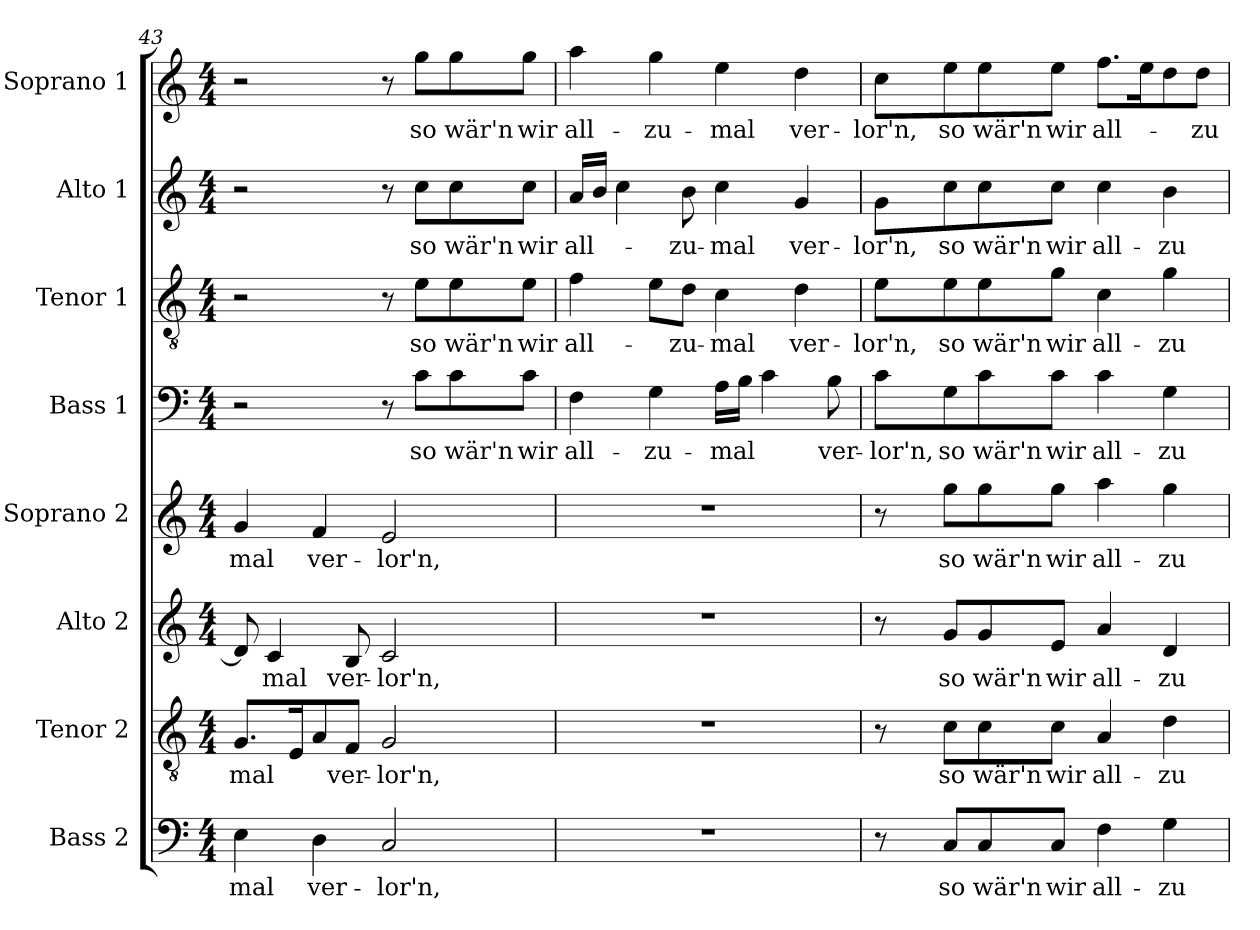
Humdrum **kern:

**kern	**text	**kern	**text	**kern	**text	**kern	**text	**kern	**text	**kern	**text	**kern	**text	**kern	**text
*part8	*part8	*part7	*part7	*part6	*part6	*part5	*part5	*part4	*part4	*part3	*part3	*part2	*part2	*part1	*part1
*staff8	*staff8	*staff7	*staff7	*staff6	*staff6	*staff5	*staff5	*staff4	*staff4	*staff3	*staff3	*staff2	*staff2	*staff1	*staff1
*I"Bass 2	*	*I"Tenor 2	*	*I"Alto 2	*	*I"Soprano 2	*	*I"Bass 1	*	*I"Tenor 1	*	*I"Alto 1	*	*I"Soprano 1	*
*I'B2	*	*I'T2	*	*I'A2	*	*I'S2	*	*I'B1	*	*I'T1	*	*I'A1	*	*I'S1	*
*clefF4	*	*clefGv2	*	*clefG2	*	*clefG2	*	*clefF4	*	*clefGv2	*	*clefG2	*	*clefG2	*
*	*	*ITrd7c12	*	*	*	*	*	*	*	*ITrd7c12	*	*	*	*	*
*k[]	*	*k[]	*	*k[]	*	*k[]	*	*k[]	*	*k[]	*	*k[]	*	*k[]	*
*C:	*	*C:	*	*C:	*	*C:	*	*C:	*	*C:	*	*C:	*	*C:	*
*M4/4	*	*M4/4	*	*M4/4	*	*M4/4	*	*M4/4	*	*M4/4	*	*M4/4	*	*M4/4	*
=43	=43	=43	=43	=43	=43	=43	=43	=43	=43	=43	=43	=43	=43	=43	=43
!	!LO:LY:b:color=#000000	!	!	!	!	!	!	!	!	!	!	!	!	!	!
!	!	!	!LO:LY:b:color=#000000	!	!	!	!	!	!	!	!	!	!	!	!
!	!	!	!	!	!	!	!LO:LY:b:color=#000000	!	!	!	!	!	!	!	!
4Ei\	-mal	8.GGi/L	-mal	8di/]	.	4gi/	-mal	2r	.	2r	.	2r	.	2r	.
!	!	!	!	!	!LO:LY:b:color=#000000	!	!	!	!	!	!	!	!	!	!
.	.	.	.	4ci/	-mal	.	.	.	.	.	.	.	.	.	.
.	.	16EEi/k	.	.	.	.	.	.	.	.	.	.	.	.	.
!	!LO:LY:b:color=#000000	!	!	!	!	!	!	!	!	!	!	!	!	!	!
!	!	!	!	!	!	!	!LO:LY:b:color=#000000	!	!	!	!	!	!	!	!
4Di\	ver-	8AAi/	.	.	.	4fi/	ver-	.	.	.	.	.	.	.	.
!	!	!	!LO:LY:b:color=#000000	!	!	!	!	!	!	!	!	!	!	!	!
!	!	!	!	!	!LO:LY:b:color=#000000	!	!	!	!	!	!	!	!	!	!
.	.	8FFi/J	ver-	8Bi/	ver-	.	.	.	.	.	.	.	.	.	.
!	!LO:LY:b:color=#000000	!	!	!	!	!	!	!	!	!	!	!	!	!	!
!	!	!	!LO:LY:b:color=#000000	!	!	!	!	!	!	!	!	!	!	!	!
!	!	!	!	!	!LO:LY:b:color=#000000	!	!	!	!	!	!	!	!	!	!
!	!	!	!	!	!	!	!LO:LY:b:color=#000000	!	!	!	!	!	!	!	!
2Ci/	-lor'n,	2GGi/	-lor'n,	2ci/	-lor'n,	2ei/	-lor'n,	8r	.	8r	.	8r	.	8r	.
!	!	!	!	!	!	!	!	!	!LO:LY:b:color=#000000	!	!	!	!	!	!
!	!	!	!	!	!	!	!	!	!	!	!LO:LY:b:color=#000000	!	!	!	!
!	!	!	!	!	!	!	!	!	!	!	!	!	!LO:LY:b:color=#000000	!	!
!	!	!	!	!	!	!	!	!	!	!	!	!	!	!	!LO:LY:b:color=#000000
.	.	.	.	.	.	.	.	8ci\L	so	8Ei\L	so	8cci\L	so	8ggi\L	so
!	!	!	!	!	!	!	!	!	!LO:LY:b:color=#000000	!	!	!	!	!	!
!	!	!	!	!	!	!	!	!	!	!	!LO:LY:b:color=#000000	!	!	!	!
!	!	!	!	!	!	!	!	!	!	!	!	!	!LO:LY:b:color=#000000	!	!
!	!	!	!	!	!	!	!	!	!	!	!	!	!	!	!LO:LY:b:color=#000000
.	.	.	.	.	.	.	.	8ci\	wär'n	8Ei\	wär'n	8cci\	wär'n	8ggi\	wär'n
!	!	!	!	!	!	!	!	!	!LO:LY:b:color=#000000	!	!	!	!	!	!
!	!	!	!	!	!	!	!	!	!	!	!LO:LY:b:color=#000000	!	!	!	!
!	!	!	!	!	!	!	!	!	!	!	!	!	!LO:LY:b:color=#000000	!	!
!	!	!	!	!	!	!	!	!	!	!	!	!	!	!	!LO:LY:b:color=#000000
.	.	.	.	.	.	.	.	8ci\J	wir	8Ei\J	wir	8cci\J	wir	8ggi\J	wir
=44	=44	=44	=44	=44	=44	=44	=44	=44	=44	=44	=44	=44	=44	=44	=44
!	!	!	!	!	!	!	!	!	!LO:LY:b:color=#000000	!	!	!	!	!	!
!	!	!	!	!	!	!	!	!	!	!	!LO:LY:b:color=#000000	!	!	!	!
!	!	!	!	!	!	!	!	!	!	!	!	!	!LO:LY:b:color=#000000	!	!
!	!	!	!	!	!	!	!	!	!	!	!	!	!	!	!LO:LY:b:color=#000000
1r	.	1r	.	1r	.	1r	.	4Fi\	all-	4Fi\	all-	16ai/LL	all-	4aai\	all-
.	.	.	.	.	.	.	.	.	.	.	.	16bi/JJ	.	.	.
.	.	.	.	.	.	.	.	.	.	.	.	4cci\	.	.	.
!	!	!	!	!	!	!	!	!	!LO:LY:b:color=#000000	!	!	!	!	!	!
!	!	!	!	!	!	!	!	!	!	!	!	!	!	!	!LO:LY:b:color=#000000
.	.	.	.	.	.	.	.	4Gi\	-zu-	8Ei\L	.	.	.	4ggi\	-zu-
!	!	!	!	!	!	!	!	!	!	!	!LO:LY:b:color=#000000	!	!	!	!
!	!	!	!	!	!	!	!	!	!	!	!	!	!LO:LY:b:color=#000000	!	!
.	.	.	.	.	.	.	.	.	.	8Di\J	-zu-	8bi\	-zu-	.	.
!	!	!	!	!	!	!	!	!	!LO:LY:b:color=#000000	!	!	!	!	!	!
!	!	!	!	!	!	!	!	!	!	!	!LO:LY:b:color=#000000	!	!	!	!
!	!	!	!	!	!	!	!	!	!	!	!	!	!LO:LY:b:color=#000000	!	!
!	!	!	!	!	!	!	!	!	!	!	!	!	!	!	!LO:LY:b:color=#000000
.	.	.	.	.	.	.	.	16Ai\LL	-mal	4Ci\	-mal	4cci\	-mal	4eei\	-mal
.	.	.	.	.	.	.	.	16Bi\JJ	.	.	.	.	.	.	.
.	.	.	.	.	.	.	.	4ci\	.	.	.	.	.	.	.
!	!	!	!	!	!	!	!	!	!	!	!LO:LY:b:color=#000000	!	!	!	!
!	!	!	!	!	!	!	!	!	!	!	!	!	!LO:LY:b:color=#000000	!	!
!	!	!	!	!	!	!	!	!	!	!	!	!	!	!	!LO:LY:b:color=#000000
.	.	.	.	.	.	.	.	.	.	4Di\	ver-	4gi/	ver-	4ddi\	ver-
!	!	!	!	!	!	!	!	!	!LO:LY:b:color=#000000	!	!	!	!	!	!
.	.	.	.	.	.	.	.	8Bi\	ver-	.	.	.	.	.	.
!!LO:PB:g=z
=45	=45	=45	=45	=45	=45	=45	=45	=45	=45	=45	=45	=45	=45	=45	=45
!	!	!	!	!	!	!	!	!	!LO:LY:b:color=#000000	!	!	!	!	!	!
!	!	!	!	!	!	!	!	!	!	!	!LO:LY:b:color=#000000	!	!	!	!
!	!	!	!	!	!	!	!	!	!	!	!	!	!LO:LY:b:color=#000000	!	!
!	!	!	!	!	!	!	!	!	!	!	!	!	!	!	!LO:LY:b:color=#000000
8r	.	8r	.	8r	.	8r	.	8ci\L	-lor'n,	8Ei\L	-lor'n,	8gi\L	-lor'n,	8cci\L	-lor'n,
!	!LO:LY:b:color=#000000	!	!	!	!	!	!	!	!	!	!	!	!	!	!
!	!	!	!LO:LY:b:color=#000000	!	!	!	!	!	!	!	!	!	!	!	!
!	!	!	!	!	!LO:LY:b:color=#000000	!	!	!	!	!	!	!	!	!	!
!	!	!	!	!	!	!	!LO:LY:b:color=#000000	!	!	!	!	!	!	!	!
!	!	!	!	!	!	!	!	!	!LO:LY:b:color=#000000	!	!	!	!	!	!
!	!	!	!	!	!	!	!	!	!	!	!LO:LY:b:color=#000000	!	!	!	!
!	!	!	!	!	!	!	!	!	!	!	!	!	!LO:LY:b:color=#000000	!	!
!	!	!	!	!	!	!	!	!	!	!	!	!	!	!	!LO:LY:b:color=#000000
8Ci/L	so	8Ci\L	so	8gi/L	so	8ggi\L	so	8Gi\	so	8Ei\	so	8cci\	so	8eei\	so
!	!LO:LY:b:color=#000000	!	!	!	!	!	!	!	!	!	!	!	!	!	!
!	!	!	!LO:LY:b:color=#000000	!	!	!	!	!	!	!	!	!	!	!	!
!	!	!	!	!	!LO:LY:b:color=#000000	!	!	!	!	!	!	!	!	!	!
!	!	!	!	!	!	!	!LO:LY:b:color=#000000	!	!	!	!	!	!	!	!
!	!	!	!	!	!	!	!	!	!LO:LY:b:color=#000000	!	!	!	!	!	!
!	!	!	!	!	!	!	!	!	!	!	!LO:LY:b:color=#000000	!	!	!	!
!	!	!	!	!	!	!	!	!	!	!	!	!	!LO:LY:b:color=#000000	!	!
!	!	!	!	!	!	!	!	!	!	!	!	!	!	!	!LO:LY:b:color=#000000
8Ci/	wär'n	8Ci\	wär'n	8gi/	wär'n	8ggi\	wär'n	8ci\	wär'n	8Ei\	wär'n	8cci\	wär'n	8eei\	wär'n
!	!LO:LY:b:color=#000000	!	!	!	!	!	!	!	!	!	!	!	!	!	!
!	!	!	!LO:LY:b:color=#000000	!	!	!	!	!	!	!	!	!	!	!	!
!	!	!	!	!	!LO:LY:b:color=#000000	!	!	!	!	!	!	!	!	!	!
!	!	!	!	!	!	!	!LO:LY:b:color=#000000	!	!	!	!	!	!	!	!
!	!	!	!	!	!	!	!	!	!LO:LY:b:color=#000000	!	!	!	!	!	!
!	!	!	!	!	!	!	!	!	!	!	!LO:LY:b:color=#000000	!	!	!	!
!	!	!	!	!	!	!	!	!	!	!	!	!	!LO:LY:b:color=#000000	!	!
!	!	!	!	!	!	!	!	!	!	!	!	!	!	!	!LO:LY:b:color=#000000
8Ci/J	wir	8Ci\J	wir	8ei/J	wir	8ggi\J	wir	8ci\J	wir	8Gi\J	wir	8cci\J	wir	8eei\J	wir
!	!LO:LY:b:color=#000000	!	!	!	!	!	!	!	!	!	!	!	!	!	!
!	!	!	!LO:LY:b:color=#000000	!	!	!	!	!	!	!	!	!	!	!	!
!	!	!	!	!	!LO:LY:b:color=#000000	!	!	!	!	!	!	!	!	!	!
!	!	!	!	!	!	!	!LO:LY:b:color=#000000	!	!	!	!	!	!	!	!
!	!	!	!	!	!	!	!	!	!LO:LY:b:color=#000000	!	!	!	!	!	!
!	!	!	!	!	!	!	!	!	!	!	!LO:LY:b:color=#000000	!	!	!	!
!	!	!	!	!	!	!	!	!	!	!	!	!	!LO:LY:b:color=#000000	!	!
!	!	!	!	!	!	!	!	!	!	!	!	!	!	!	!LO:LY:b:color=#000000
4Fi\	all-	4AAi/	all-	4ai/	all-	4aai\	all-	4ci\	all-	4Ci\	all-	4cci\	all-	8.ffi\L	all-
.	.	.	.	.	.	.	.	.	.	.	.	.	.	16eei\k	.
!	!LO:LY:b:color=#000000	!	!	!	!	!	!	!	!	!	!	!	!	!	!
!	!	!	!LO:LY:b:color=#000000	!	!	!	!	!	!	!	!	!	!	!	!
!	!	!	!	!	!LO:LY:b:color=#000000	!	!	!	!	!	!	!	!	!	!
!	!	!	!	!	!	!	!LO:LY:b:color=#000000	!	!	!	!	!	!	!	!
!	!	!	!	!	!	!	!	!	!LO:LY:b:color=#000000	!	!	!	!	!	!
!	!	!	!	!	!	!	!	!	!	!	!LO:LY:b:color=#000000	!	!	!	!
!	!	!	!	!	!	!	!	!	!	!	!	!	!LO:LY:b:color=#000000	!	!
4Gi\	-zu-	4Di\	-zu-	4di/	-zu-	4ggi\	-zu-	4Gi\	-zu-	4Gi\	-zu-	4bi\	-zu-	8ddi\	.
!	!	!	!	!	!	!	!	!	!	!	!	!	!	!	!LO:LY:b:color=#000000
.	.	.	.	.	.	.	.	.	.	.	.	.	.	8ddi\J	-zu-
=	=	=	=	=	=	=	=	=	=	=	=	=	=	=	=
*-	*-	*-	*-	*-	*-	*-	*-	*-	*-	*-	*-	*-	*-	*-	*-
